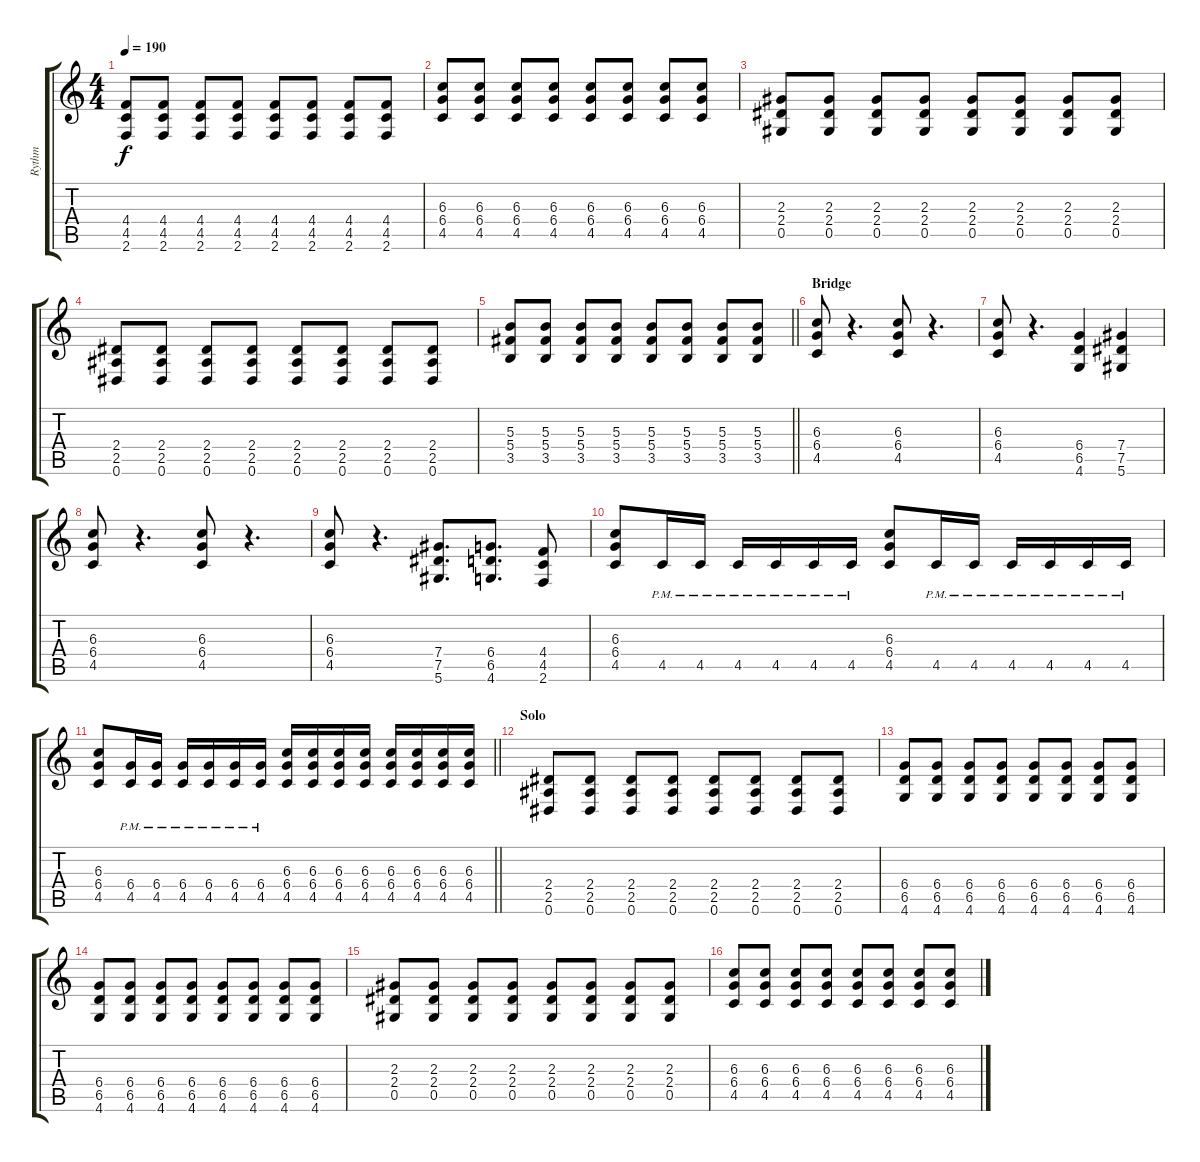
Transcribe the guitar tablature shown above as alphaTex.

\track ("Rythm" "Rythm") {instrument distortionguitar}
\staff {score tabs}
\tuning (Eb4 Bb3 Gb3 Db3 Ab2 Eb2) {hide}
\ts (4 4)
\tempo 190
\clef g2
\ks c
(4.4 4.5 2.6).8{dy f} (4.4 4.5 2.6).8 (4.4 4.5 2.6).8 (4.4 4.5 2.6).8 (4.4 4.5 2.6).8 (4.4 4.5 2.6).8 (4.4 4.5 2.6).8 (4.4 4.5 2.6).8 |
(6.3 6.4 4.5).8 (6.3 6.4 4.5).8 (6.3 6.4 4.5).8 (6.3 6.4 4.5).8 (6.3 6.4 4.5).8 (6.3 6.4 4.5).8 (6.3 6.4 4.5).8 (6.3 6.4 4.5).8 |
(2.3 2.4 0.5).8 (2.3 2.4 0.5).8 (2.3 2.4 0.5).8 (2.3 2.4 0.5).8 (2.3 2.4 0.5).8 (2.3 2.4 0.5).8 (2.3 2.4 0.5).8 (2.3 2.4 0.5).8 |
(2.4 2.5 0.6).8 (2.4 2.5 0.6).8 (2.4 2.5 0.6).8 (2.4 2.5 0.6).8 (2.4 2.5 0.6).8 (2.4 2.5 0.6).8 (2.4 2.5 0.6).8 (2.4 2.5 0.6).8 |
\barLineRight lightlight
(5.3 5.4 3.5).8 (5.3 5.4 3.5).8 (5.3 5.4 3.5).8 (5.3 5.4 3.5).8 (5.3 5.4 3.5).8 (5.3 5.4 3.5).8 (5.3 5.4 3.5).8 (5.3 5.4 3.5).8 |
\section ("" "Bridge")
(6.3 6.4 4.5).8 r.4{d} (6.3 6.4 4.5).8 r.4{d} |
(6.3 6.4 4.5).8 r.4{d} (6.4 6.5 4.6).4 (7.4 7.5 5.6).4 |
(6.3 6.4 4.5).8 r.4{d} (6.3 6.4 4.5).8 r.4{d} |
(6.3 6.4 4.5).8 r.4{d} (7.4 7.5 5.6).8{d} (6.4 6.5 4.6).8{d} (4.4 4.5 2.6).8 |
(6.3 6.4 4.5).8 4.5{pm}.16 4.5{pm}.16 4.5{pm}.16 4.5{pm}.16 4.5{pm}.16 4.5{pm}.16 (6.3 6.4 4.5).8 4.5{pm}.16 4.5{pm}.16 4.5{pm}.16 4.5{pm}.16 4.5{pm}.16 4.5{pm}.16 |
\barLineRight lightlight
(6.3 6.4 4.5).8 (6.4{pm} 4.5{pm}).16 (6.4{pm} 4.5{pm}).16 (6.4{pm} 4.5{pm}).16 (6.4{pm} 4.5{pm}).16 (6.4{pm} 4.5{pm}).16 (6.4{pm} 4.5{pm}).16 (6.3 6.4 4.5).16 (6.3 6.4 4.5).16 (6.3 6.4 4.5).16 (6.3 6.4 4.5).16 (6.3 6.4 4.5).16 (6.3 6.4 4.5).16 (6.3 6.4 4.5).16 (6.3 6.4 4.5).16 |
\section ("" "Solo")
(2.4 2.5 0.6).8 (2.4 2.5 0.6).8 (2.4 2.5 0.6).8 (2.4 2.5 0.6).8 (2.4 2.5 0.6).8 (2.4 2.5 0.6).8 (2.4 2.5 0.6).8 (2.4 2.5 0.6).8 |
(6.4 6.5 4.6).8 (6.4 6.5 4.6).8 (6.4 6.5 4.6).8 (6.4 6.5 4.6).8 (6.4 6.5 4.6).8 (6.4 6.5 4.6).8 (6.4 6.5 4.6).8 (6.4 6.5 4.6).8 |
(6.4 6.5 4.6).8 (6.4 6.5 4.6).8 (6.4 6.5 4.6).8 (6.4 6.5 4.6).8 (6.4 6.5 4.6).8 (6.4 6.5 4.6).8 (6.4 6.5 4.6).8 (6.4 6.5 4.6).8 |
(2.3 2.4 0.5).8 (2.3 2.4 0.5).8 (2.3 2.4 0.5).8 (2.3 2.4 0.5).8 (2.3 2.4 0.5).8 (2.3 2.4 0.5).8 (2.3 2.4 0.5).8 (2.3 2.4 0.5).8 |
(6.3 6.4 4.5).8 (6.3 6.4 4.5).8 (6.3 6.4 4.5).8 (6.3 6.4 4.5).8 (6.3 6.4 4.5).8 (6.3 6.4 4.5).8 (6.3 6.4 4.5).8 (6.3 6.4 4.5).8
